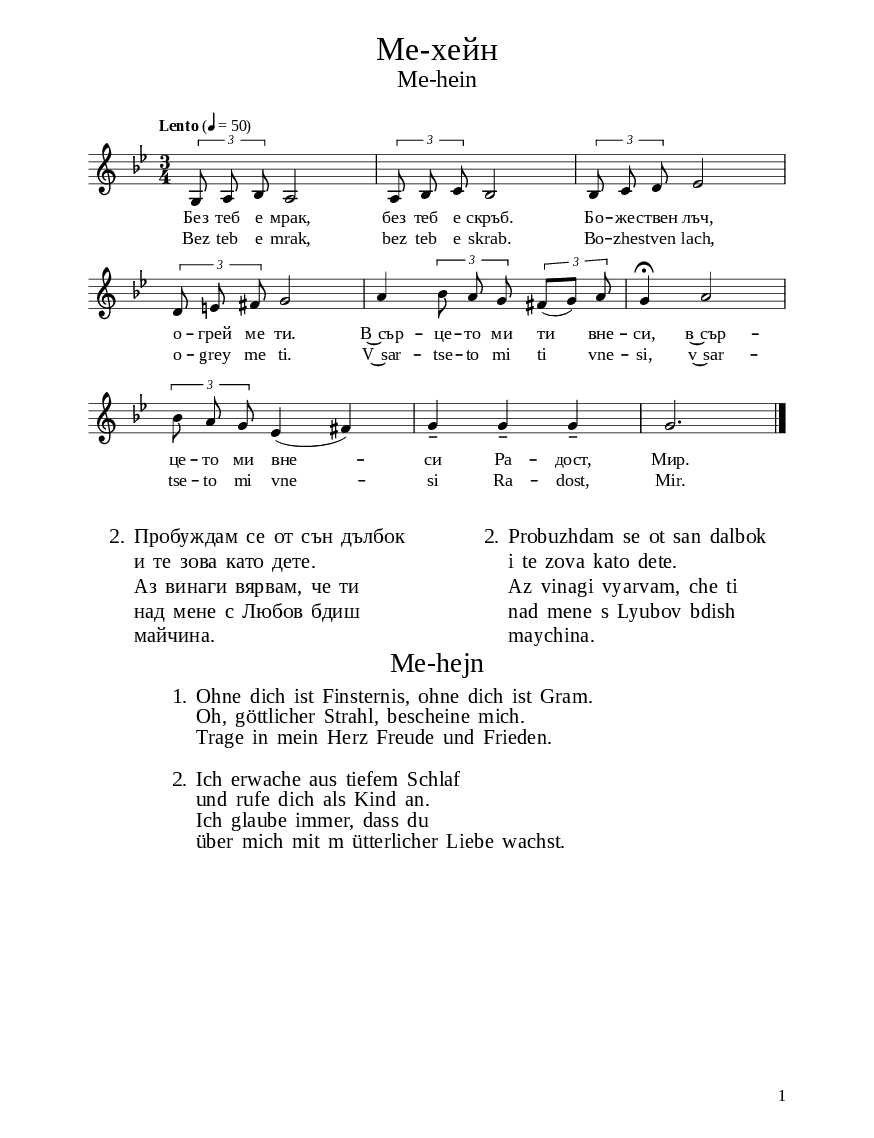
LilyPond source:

\version "2.24.0"

% include paper part and global functions
\include "include/globals.ily"

\bookpart {
  \include "include/bookpart-paper.ily"
  \score {
    \include "include/score-layout.ily"

    \new Voice \absolute {
      \clef treble
      \key g \minor
      \time 3/4
      \tempoFunc "Lento" 4 "50"
      \autoBeamOff


      \times 2/3  {
        g8  a8 bes8
      }
      a2 | % 2

      \times 2/3  {
        a8  bes8 c'8
      }
      bes2 | % 3

      \times 2/3  {
        bes8  c'8 d'8
      }
      es'2 \break | % 4

      \times 2/3  {
        d'8  e'8 fis'8
      }
      g'2 | % 5
      a'4
      \times 2/3  {
        bes'8  a'8 g'8
      }

      \times 2/3  {
        fis'8 (  [g'8] ) a'8
      }
      | % 6
      g'4 ^\fermata a'2 \break | % 7

      \times 2/3  {
        bes'8  a'8 g'8
      }
      es'4 (

      fis'4 ) | % 8
      g'4 -- g'4 -- g'4 -- | % 9
      g'2. \bar "|."
    }
    \addlyrics {
      Без теб е мрак, без теб е
      скръб. Бо -- же -- ствен лъч, о --
      грей ме ти. В~сър -- це -- то ми
      ти  вне -- си, в~сър -- це -- то
      ми вне -- си Ра -- дост, Мир.}
      \addlyrics {
        Bez teb e mrak, bez teb e
        skrab. Bo -- zhe -- stven lach, o --
        grey me ti. V~sar -- tse -- to mi
        ti  vne -- si, v~sar -- tse -- to
        mi vne -- si Ra -- dost, Mir.}

        \header {
          title = \titleFunc "Ме-хейн" "Me-hein"
        }

        \midi{}

      } % score

      \markup \fontsize #bgCoupletFontSize {
        \hspace #2
        \override #`(baseline-skip . ,bgCoupletBaselineSkip)
        \column {
          \line {    2. Пробуждам се от сън дълбок }
          \line {   "   " и те зова като дете. }
          \line {   "   " Аз винаги вярвам, че ти }
          \line {   "   " над мене с Любов бдиш }
          \line {   "   " майчина. }
        }

        \hspace #7
        \override #`(baseline-skip . ,bgCoupletBaselineSkip)
        \column {
          \line {    2. Probuzhdam se ot san dalbok }
          \line {   "   " i te zova kato dete. }
          \line {   "   " Az vinagi vyarvam, che ti }
          \line {   "   " nad mene s Lyubov bdish }
          \line {   "   " maychina. }
        } %column
      } % markup

      
      % include foreign translation(s) of the song
      \version "2.24.1"

\markup \fill-line { \fontsize #deTitleFontSize "Me-hejn" }
\markup \null
\markup \fontsize #deCoupletFontSize {
  \hspace #8
  \override #`(baseline-skip . ,deCoupletBaselineSkip)

  \column {



    \line { 1.  Ohne dich ist Finsternis, ohne dich ist Gram.}
    \line { "   " Oh, göttlicher Strahl, bescheine mich.}
    \line { "   " Trage in mein Herz Freude und Frieden.}
    \line { "   "}
    \line {2. Ich erwache aus tiefem Schlaf }
    \line { "   " und rufe dich als Kind an.}
    \line { "   " Ich glaube immer, dass du}
    \line { "   " über mich mit m ütterlicher Liebe wachst.}

  }
}


    } % bookpart

    % Più mosso
    %
